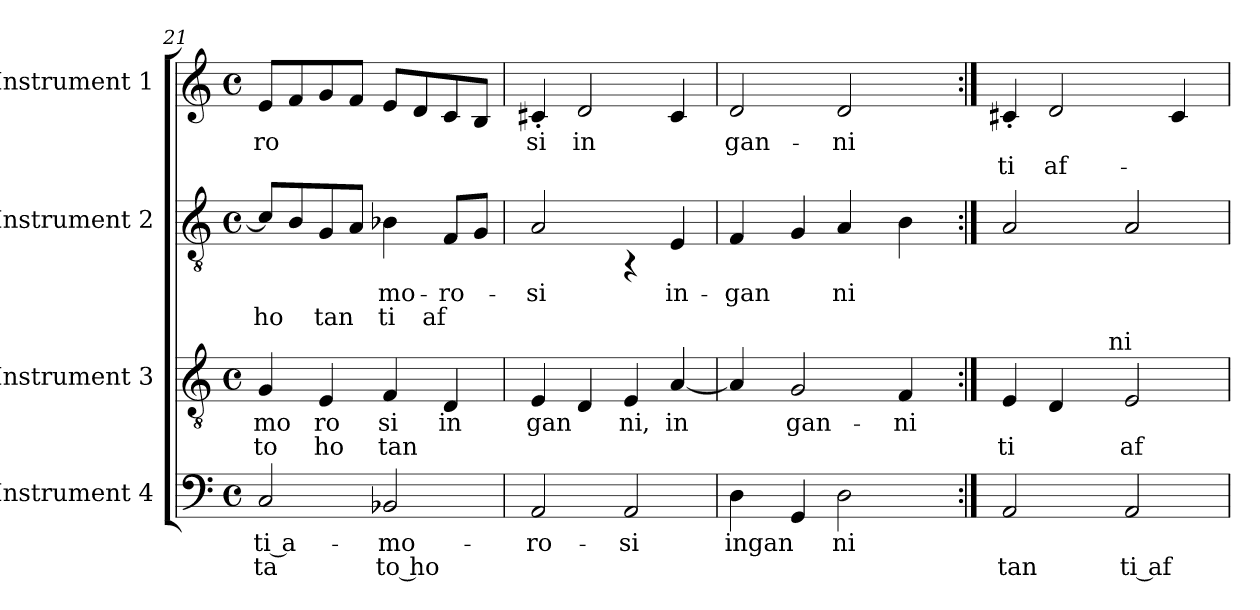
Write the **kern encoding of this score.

**kern	**text	**text	**kern	**text	**text	**kern	**text	**text	**kern	**text	**text
*part4	*part4	*part4	*part3	*part3	*part3	*part2	*part2	*part2	*part1	*part1	*part1
*staff4	*staff4	*staff4	*staff3	*staff3	*staff3	*staff2	*staff2	*staff2	*staff1	*staff1	*staff1
*I"Instrument 4	*	*	*I"Instrument 3	*	*	*I"Instrument 2	*	*	*I"Instrument 1	*	*
*clefF4	*	*	*clefGv2	*	*	*clefGv2	*	*	*clefG2	*	*
*M4/4	*	*	*M4/4	*	*	*M4/4	*	*	*M4/4	*	*
*met(c)	*	*	*met(c)	*	*	*met(c)	*	*	*met(c)	*	*
=21	=21	=21	=21	=21	=21	=21	=21	=21	=21	=21	=21
!	!LO:LY:b:rj	!LO:LY:b:cj	!	!LO:LY:b:cj	!LO:LY:b:cj	!	!	!LO:LY:b:rj	!	!LO:LY:b:cj	!
2C/	ti a-	-ta	4G/	mo	to	8c/L]	.	ho	8e/L	ro	.
.	.	.	.	.	.	8B/	.	.	8f/	.	.
!	!	!	!	!LO:LY:b:cj	!LO:LY:b:rj	!	!	!LO:LY:b	!	!	!
.	.	.	4E/	ro	ho	8G/	.	tan	8g/	.	.
.	.	.	.	.	.	8A/J	.	.	8f/J	.	.
!	!LO:LY:b:cj	!LO:LY:b:cj	!	!LO:LY:b:cj	!LO:LY:b	!	!LO:LY:b:cj	!LO:LY:b:cj	!	!	!
2BB-X/	mo-	-to ho	4F/	si	tan	4B-X\	mo-	-ti	8e/L	.	.
.	.	.	.	.	.	.	.	.	8d/	.	.
!	!	!	!	!LO:LY:b:cj	!	!	!LO:LY:b:cj	!LO:LY:b:cj	!	!	!
.	.	.	4D/	in	.	8F/L	ro-	-af	8c/	.	.
.	.	.	.	.	.	8G/J	.	.	8B/J	.	.
=22	=22	=22	=22	=22	=22	=22	=22	=22	=22	=22	=22
!	!LO:LY:b:cj	!	!	!LO:LY:b	!	!	!LO:LY:b:cj	!	!	!LO:LY:b:cj	!
2AA/	ro-	.	4E/	gan	.	2A/	si	.	4c#'>/	si	.
!	!	!	!	!	!	!	!	!	!	!LO:LY:b:cj	!
.	.	.	4D/	.	.	.	.	.	2d/	in	.
!	!LO:LY:b:cj	!	!	!LO:LY:b:cj	!	!	!	!	!	!	!
2AA/	-si	.	4E/	ni,	.	4rAA	.	.	.	.	.
!	!	!	!	!LO:LY:b:cj	!	!	!LO:LY:b:cj	!	!	!	!
.	.	.	[>4A/	in	.	4E/	in-	.	4c#/	.	.
!!LO:PB:g=z
=23	=23	=23	=23	=23	=23	=23	=23	=23	=23	=23	=23
!	!LO:LY:b	!	!	!	!	!	!LO:LY:b	!	!	!LO:LY:b:cj	!
*^	*	*	*	*	*	*^	*	*	*	*	*
4D\	16..ryy	ingan	.	4A/]	.	.	4F/	16..ryy	-gan	.	2d/	gan-	.
.	2ryy	.	.	.	.	.	.	2ryy	.	.	.	.	.
!	!	!	!	!	!LO:LY:b:cj	!	!	!	!	!	!	!	!
4GG/	.	.	.	2G/	gan-	.	4G/	.	.	.	.	.	.
!	!	!LO:LY:b:cj	!	!	!	!	!	!	!LO:LY:b:cj	!	!	!LO:LY:b:cj	!
2D\	.	ni	.	.	.	.	4A/	.	ni	.	2d/	-ni	.
.	4ryy	.	.	.	.	.	.	4ryy	.	.	.	.	.
!	!	!	!	!	!LO:LY:b:cj	!	!	!	!	!	!	!	!
.	.	.	.	4F/	-ni	.	4B\	.	.	.	.	.	.
.	8ryy	.	.	.	.	.	.	8ryy	.	.	.	.	.
.	64ryy	.	.	.	.	.	.	64ryy	.	.	.	.	.
=24:|!	=24:|!	=24:|!	=24:|!	=24:|!	=24:|!	=24:|!	=24:|!	=24:|!	=24:|!	=24:|!	=24:|!	=24:|!	=24:|!
!	!	!	!	!LO:TX:a:t=fan	!	!	!	!	!	!	!	!	!
!	!	!	!LO:LY:b:cj	!	!	!LO:LY:b:cj	!	!	!	!	!	!	!LO:LY:b:cj
*v	*v	*	*	*^	*	*	*v	*v	*	*	*	*	*
2AA/	.	tan	4E/	4ryy	.	ti	2A/	.	.	4c#'>/	.	ti
!	!	!	!	!	!	!	!	!	!	!	!	!LO:LY:b:cj
.	.	.	4D/	8ryy	.	.	.	.	.	2d/	.	af-
.	.	.	.	16ryy	.	.	.	.	.	.	.	.
.	.	.	.	64ryy	.	.	.	.	.	.	.	.
!	!	!	!	!LO:TX:a:t=ni	!	!	!	!	!	!	!	!
.	.	.	.	2ryy	.	.	.	.	.	.	.	.
!	!	!LO:LY:b:rj	!	!	!	!LO:LY:b:cj	!	!	!	!	!	!
2AA/	.	ti af	2E/	.	.	af-	2A/	.	.	.	.	.
.	.	.	.	.	.	.	.	.	.	4c#/	.	.
.	.	.	.	32.ryy	.	.	.	.	.	.	.	.
*	*	*	*v	*v	*	*	*	*	*	*	*	*
=	=	=	=	=	=	=	=	=	=	=	=
*-	*-	*-	*-	*-	*-	*-	*-	*-	*-	*-	*-
